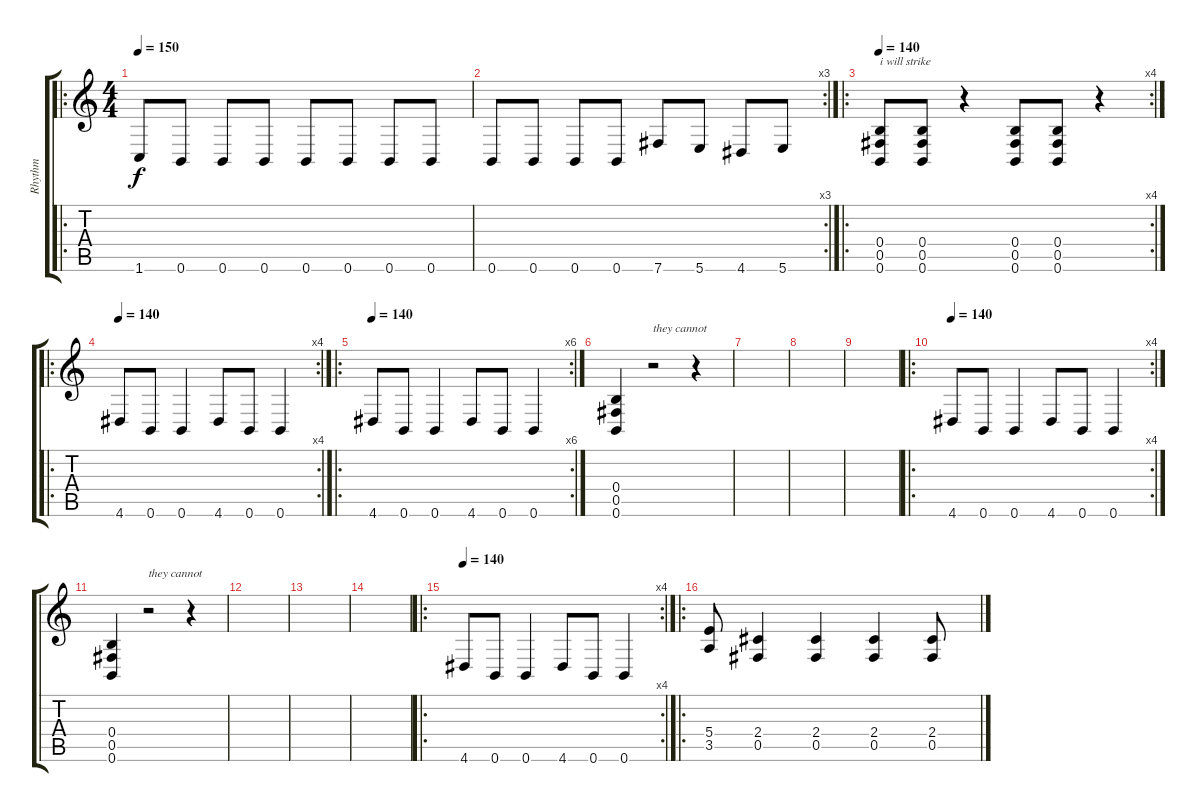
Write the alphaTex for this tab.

\track ("Rhythm" "Rhythm") {instrument distortionguitar}
\staff {score tabs}
\tuning (Db4 Ab3 E3 B2 Gb2 B1) {hide}
\ro
\ts (4 4)
\tempo 150
\clef g2
\ks c
1.6.8{dy f} 0.6.8 0.6.8 0.6.8 0.6.8 0.6.8 0.6.8 0.6.8 |
\rc 3
0.6.8 0.6.8 0.6.8 0.6.8 7.6.8 5.6.8 4.6.8 5.6.8 |
\ro
\rc 4
\tempo 130
\tempo 140
(0.4 0.5 0.6).8{txt "i will strike"} (0.4 0.5 0.6).8 r.4 (0.4 0.5 0.6).8 (0.4 0.5 0.6).8 r.4 |
\ro
\rc 4
\tempo 140
4.6.8 0.6.8 0.6.4 4.6.8 0.6.8 0.6.4 |
\ro
\rc 6
\tempo 140
4.6.8 0.6.8 0.6.4 4.6.8 0.6.8 0.6.4 |
(0.4 0.5 0.6).4 r.2{txt "they cannot"} r.4 |
|
|
|
\ro
\rc 4
\tempo 140
4.6.8 0.6.8 0.6.4 4.6.8 0.6.8 0.6.4 |
(0.4 0.5 0.6).4 r.2{txt "they cannot"} r.4 |
|
|
|
\ro
\rc 4
\tempo 140
4.6.8 0.6.8 0.6.4 4.6.8 0.6.8 0.6.4 |
\ro
(5.4 3.5).8 (2.4 0.5).4 (2.4 0.5).4 (2.4 0.5).4 (2.4 0.5).8
